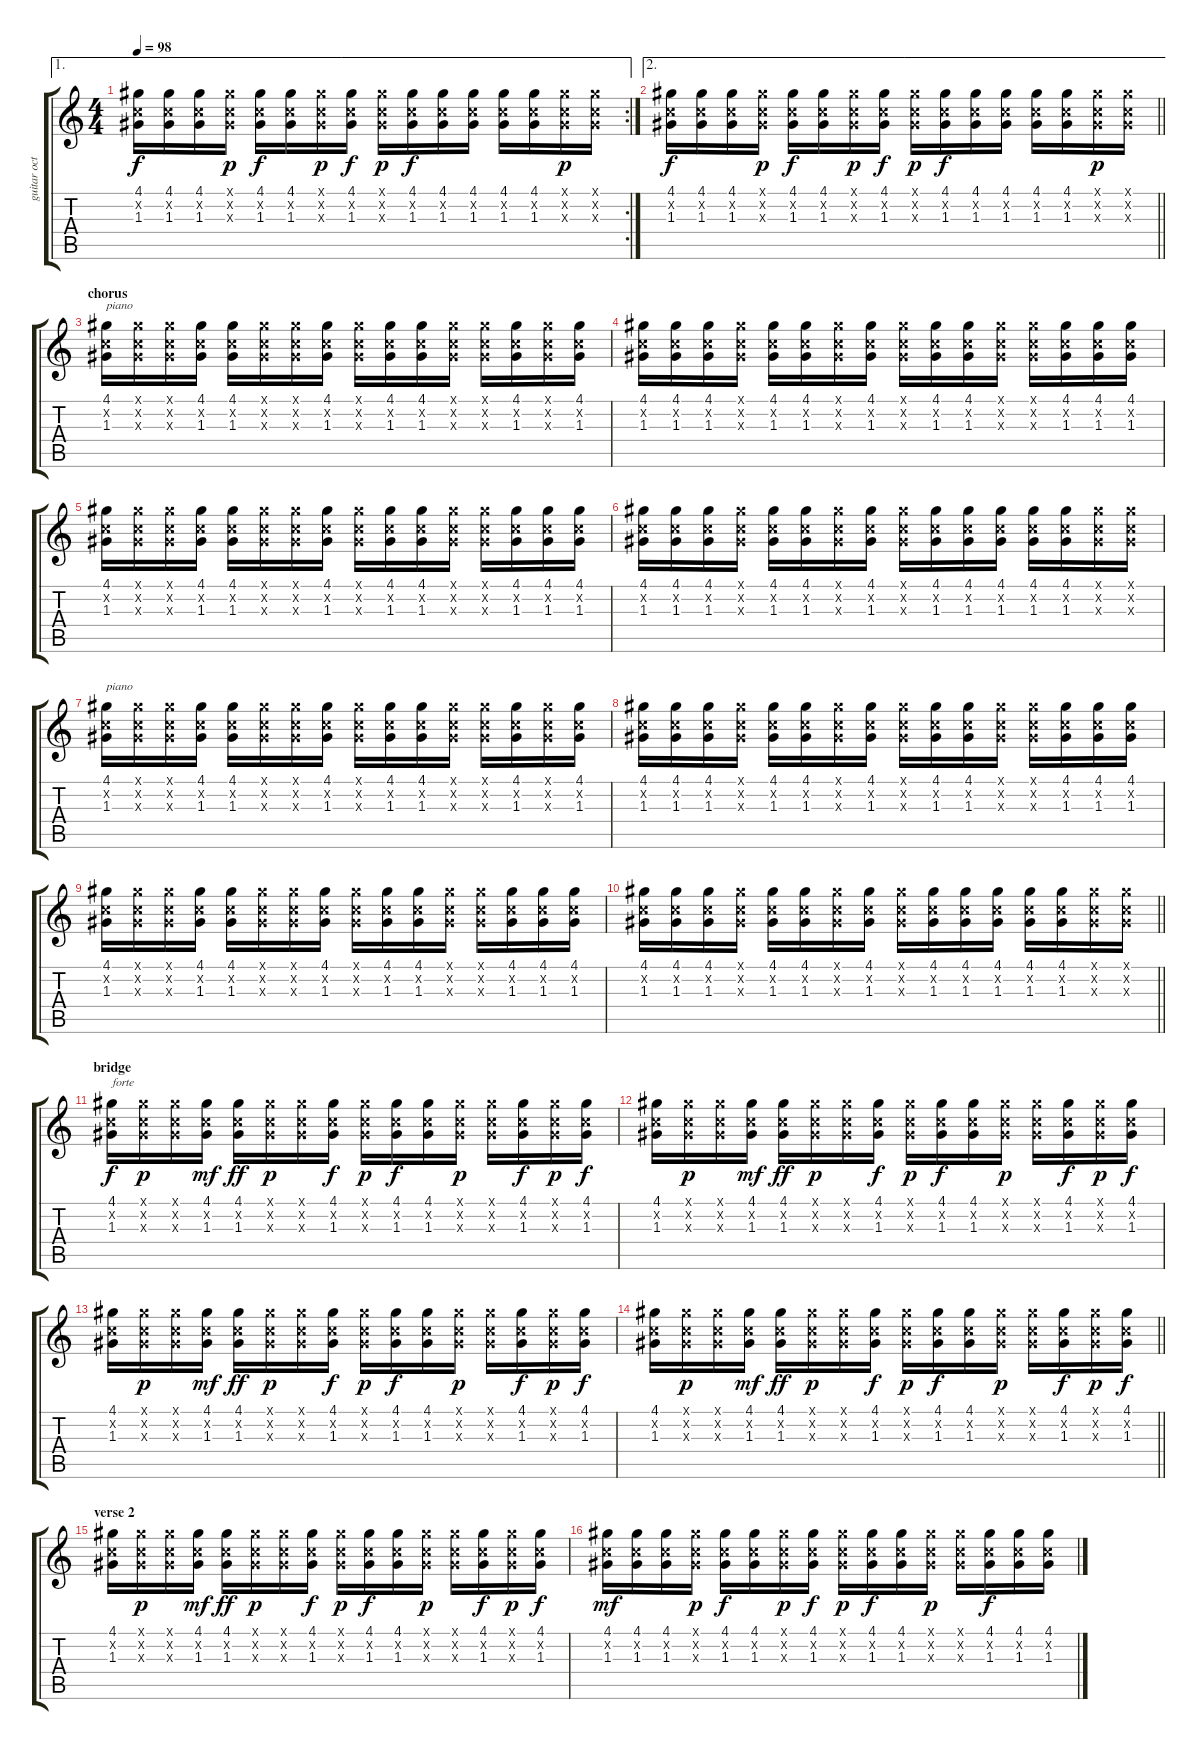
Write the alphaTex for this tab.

\track ("guitar octav" "guitar oct") {instrument electricguitarclean}
\staff {score tabs}
\tuning (E4 B3 G3 D3 A2 E2) {hide}
\ae 1
\rc 2
\ts (4 4)
\tempo 98
\clef g2
\ks c
(4.1 1.2{x} 1.3).16{dy f} (4.1 1.2{x} 1.3).16 (4.1 1.2{x} 1.3).16 (4.1{x} 1.2{x} 1.3{x}).16{dy p} (4.1 1.2{x} 1.3).16{dy f} (4.1 1.2{x} 1.3).16 (4.1{x} 1.2{x} 1.3{x}).16{dy p} (4.1 1.2{x} 1.3).16{dy f} (4.1{x} 1.2{x} 1.3{x}).16{dy p} (4.1 1.2{x} 1.3).16{dy f} (4.1 1.2{x} 1.3).16 (4.1 1.2{x} 1.3).16 (4.1 1.2{x} 1.3).16 (4.1 1.2{x} 1.3).16 (4.1{x} 1.2{x} 1.3{x}).16{dy p} (4.1{x} 1.2{x} 1.3{x}).16 |
\ae 2
\barLineRight lightlight
(4.1 1.2{x} 1.3).16{dy f} (4.1 1.2{x} 1.3).16 (4.1 1.2{x} 1.3).16 (4.1{x} 1.2{x} 1.3{x}).16{dy p} (4.1 1.2{x} 1.3).16{dy f} (4.1 1.2{x} 1.3).16 (4.1{x} 1.2{x} 1.3{x}).16{dy p} (4.1 1.2{x} 1.3).16{dy f} (4.1{x} 1.2{x} 1.3{x}).16{dy p} (4.1 1.2{x} 1.3).16{dy f} (4.1 1.2{x} 1.3).16 (4.1 1.2{x} 1.3).16 (4.1 1.2{x} 1.3).16 (4.1 1.2{x} 1.3).16 (4.1{x} 1.2{x} 1.3{x}).16{dy p} (4.1{x} 1.2{x} 1.3{x}).16 |
\section ("" "chorus")
(4.1 1.2{x} 1.3).16{txt "piano"} (4.1{x} 1.2{x} 1.3{x}).16 (4.1{x} 1.2{x} 1.3{x}).16 (4.1 1.2{x} 1.3).16 (4.1 1.2{x} 1.3).16 (4.1{x} 1.2{x} 1.3{x}).16 (4.1{x} 1.2{x} 1.3{x}).16 (4.1 1.2{x} 1.3).16 (4.1{x} 1.2{x} 1.3{x}).16 (4.1 1.2{x} 1.3).16 (4.1 1.2{x} 1.3).16 (4.1{x} 1.2{x} 1.3{x}).16 (4.1{x} 1.2{x} 1.3{x}).16 (4.1 1.2{x} 1.3).16 (4.1{x} 1.2{x} 1.3{x}).16 (4.1 1.2{x} 1.3).16 |
(4.1 1.2{x} 1.3).16 (4.1 1.2{x} 1.3).16 (4.1 1.2{x} 1.3).16 (4.1{x} 1.2{x} 1.3{x}).16 (4.1 1.2{x} 1.3).16 (4.1 1.2{x} 1.3).16 (4.1{x} 1.2{x} 1.3{x}).16 (4.1 1.2{x} 1.3).16 (4.1{x} 1.2{x} 1.3{x}).16 (4.1 1.2{x} 1.3).16 (4.1 1.2{x} 1.3).16 (4.1{x} 1.2{x} 1.3{x}).16 (4.1{x} 1.2{x} 1.3{x}).16 (4.1 1.2{x} 1.3).16 (4.1 1.2{x} 1.3).16 (4.1 1.2{x} 1.3).16 |
(4.1 1.2{x} 1.3).16 (4.1{x} 1.2{x} 1.3{x}).16 (4.1{x} 1.2{x} 1.3{x}).16 (4.1 1.2{x} 1.3).16 (4.1 1.2{x} 1.3).16 (4.1{x} 1.2{x} 1.3{x}).16 (4.1{x} 1.2{x} 1.3{x}).16 (4.1 1.2{x} 1.3).16 (4.1{x} 1.2{x} 1.3{x}).16 (4.1 1.2{x} 1.3).16 (4.1 1.2{x} 1.3).16 (4.1{x} 1.2{x} 1.3{x}).16 (4.1{x} 1.2{x} 1.3{x}).16 (4.1 1.2{x} 1.3).16 (4.1 1.2{x} 1.3).16 (4.1 1.2{x} 1.3).16 |
(4.1 1.2{x} 1.3).16 (4.1 1.2{x} 1.3).16 (4.1 1.2{x} 1.3).16 (4.1{x} 1.2{x} 1.3{x}).16 (4.1 1.2{x} 1.3).16 (4.1 1.2{x} 1.3).16 (4.1{x} 1.2{x} 1.3{x}).16 (4.1 1.2{x} 1.3).16 (4.1{x} 1.2{x} 1.3{x}).16 (4.1 1.2{x} 1.3).16 (4.1 1.2{x} 1.3).16 (4.1 1.2{x} 1.3).16 (4.1 1.2{x} 1.3).16 (4.1 1.2{x} 1.3).16 (4.1{x} 1.2{x} 1.3{x}).16 (4.1{x} 1.2{x} 1.3{x}).16 |
(4.1 1.2{x} 1.3).16{txt "piano"} (4.1{x} 1.2{x} 1.3{x}).16 (4.1{x} 1.2{x} 1.3{x}).16 (4.1 1.2{x} 1.3).16 (4.1 1.2{x} 1.3).16 (4.1{x} 1.2{x} 1.3{x}).16 (4.1{x} 1.2{x} 1.3{x}).16 (4.1 1.2{x} 1.3).16 (4.1{x} 1.2{x} 1.3{x}).16 (4.1 1.2{x} 1.3).16 (4.1 1.2{x} 1.3).16 (4.1{x} 1.2{x} 1.3{x}).16 (4.1{x} 1.2{x} 1.3{x}).16 (4.1 1.2{x} 1.3).16 (4.1{x} 1.2{x} 1.3{x}).16 (4.1 1.2{x} 1.3).16 |
(4.1 1.2{x} 1.3).16 (4.1 1.2{x} 1.3).16 (4.1 1.2{x} 1.3).16 (4.1{x} 1.2{x} 1.3{x}).16 (4.1 1.2{x} 1.3).16 (4.1 1.2{x} 1.3).16 (4.1{x} 1.2{x} 1.3{x}).16 (4.1 1.2{x} 1.3).16 (4.1{x} 1.2{x} 1.3{x}).16 (4.1 1.2{x} 1.3).16 (4.1 1.2{x} 1.3).16 (4.1{x} 1.2{x} 1.3{x}).16 (4.1{x} 1.2{x} 1.3{x}).16 (4.1 1.2{x} 1.3).16 (4.1 1.2{x} 1.3).16 (4.1 1.2{x} 1.3).16 |
(4.1 1.2{x} 1.3).16 (4.1{x} 1.2{x} 1.3{x}).16 (4.1{x} 1.2{x} 1.3{x}).16 (4.1 1.2{x} 1.3).16 (4.1 1.2{x} 1.3).16 (4.1{x} 1.2{x} 1.3{x}).16 (4.1{x} 1.2{x} 1.3{x}).16 (4.1 1.2{x} 1.3).16 (4.1{x} 1.2{x} 1.3{x}).16 (4.1 1.2{x} 1.3).16 (4.1 1.2{x} 1.3).16 (4.1{x} 1.2{x} 1.3{x}).16 (4.1{x} 1.2{x} 1.3{x}).16 (4.1 1.2{x} 1.3).16 (4.1 1.2{x} 1.3).16 (4.1 1.2{x} 1.3).16 |
\barLineRight lightlight
(4.1 1.2{x} 1.3).16 (4.1 1.2{x} 1.3).16 (4.1 1.2{x} 1.3).16 (4.1{x} 1.2{x} 1.3{x}).16 (4.1 1.2{x} 1.3).16 (4.1 1.2{x} 1.3).16 (4.1{x} 1.2{x} 1.3{x}).16 (4.1 1.2{x} 1.3).16 (4.1{x} 1.2{x} 1.3{x}).16 (4.1 1.2{x} 1.3).16 (4.1 1.2{x} 1.3).16 (4.1 1.2{x} 1.3).16 (4.1 1.2{x} 1.3).16 (4.1 1.2{x} 1.3).16 (4.1{x} 1.2{x} 1.3{x}).16 (4.1{x} 1.2{x} 1.3{x}).16 |
\section ("" "bridge")
(4.1 1.2{x} 1.3).16{txt "forte" dy f} (4.1{x} 1.2{x} 1.3{x}).16{dy p} (4.1{x} 1.2{x} 1.3{x}).16 (4.1 1.2{x} 1.3).16{dy mf} (4.1 1.2{x} 1.3).16{dy ff} (4.1{x} 1.2{x} 1.3{x}).16{dy p} (4.1{x} 1.2{x} 1.3{x}).16 (4.1 1.2{x} 1.3).16{dy f} (4.1{x} 1.2{x} 1.3{x}).16{dy p} (4.1 1.2{x} 1.3).16{dy f} (4.1 1.2{x} 1.3).16 (4.1{x} 1.2{x} 1.3{x}).16{dy p} (4.1{x} 1.2{x} 1.3{x}).16 (4.1 1.2{x} 1.3).16{dy f} (4.1{x} 1.2{x} 1.3{x}).16{dy p} (4.1 1.2{x} 1.3).16{dy f} |
(4.1 1.2{x} 1.3).16 (4.1{x} 1.2{x} 1.3{x}).16{dy p} (4.1{x} 1.2{x} 1.3{x}).16 (4.1 1.2{x} 1.3).16{dy mf} (4.1 1.2{x} 1.3).16{dy ff} (4.1{x} 1.2{x} 1.3{x}).16{dy p} (4.1{x} 1.2{x} 1.3{x}).16 (4.1 1.2{x} 1.3).16{dy f} (4.1{x} 1.2{x} 1.3{x}).16{dy p} (4.1 1.2{x} 1.3).16{dy f} (4.1 1.2{x} 1.3).16 (4.1{x} 1.2{x} 1.3{x}).16{dy p} (4.1{x} 1.2{x} 1.3{x}).16 (4.1 1.2{x} 1.3).16{dy f} (4.1{x} 1.2{x} 1.3{x}).16{dy p} (4.1 1.2{x} 1.3).16{dy f} |
(4.1 1.2{x} 1.3).16 (4.1{x} 1.2{x} 1.3{x}).16{dy p} (4.1{x} 1.2{x} 1.3{x}).16 (4.1 1.2{x} 1.3).16{dy mf} (4.1 1.2{x} 1.3).16{dy ff} (4.1{x} 1.2{x} 1.3{x}).16{dy p} (4.1{x} 1.2{x} 1.3{x}).16 (4.1 1.2{x} 1.3).16{dy f} (4.1{x} 1.2{x} 1.3{x}).16{dy p} (4.1 1.2{x} 1.3).16{dy f} (4.1 1.2{x} 1.3).16 (4.1{x} 1.2{x} 1.3{x}).16{dy p} (4.1{x} 1.2{x} 1.3{x}).16 (4.1 1.2{x} 1.3).16{dy f} (4.1{x} 1.2{x} 1.3{x}).16{dy p} (4.1 1.2{x} 1.3).16{dy f} |
\barLineRight lightlight
(4.1 1.2{x} 1.3).16 (4.1{x} 1.2{x} 1.3{x}).16{dy p} (4.1{x} 1.2{x} 1.3{x}).16 (4.1 1.2{x} 1.3).16{dy mf} (4.1 1.2{x} 1.3).16{dy ff} (4.1{x} 1.2{x} 1.3{x}).16{dy p} (4.1{x} 1.2{x} 1.3{x}).16 (4.1 1.2{x} 1.3).16{dy f} (4.1{x} 1.2{x} 1.3{x}).16{dy p} (4.1 1.2{x} 1.3).16{dy f} (4.1 1.2{x} 1.3).16 (4.1{x} 1.2{x} 1.3{x}).16{dy p} (4.1{x} 1.2{x} 1.3{x}).16 (4.1 1.2{x} 1.3).16{dy f} (4.1{x} 1.2{x} 1.3{x}).16{dy p} (4.1 1.2{x} 1.3).16{dy f} |
\section ("" "verse 2")
(4.1 1.2{x} 1.3).16 (4.1{x} 1.2{x} 1.3{x}).16{dy p} (4.1{x} 1.2{x} 1.3{x}).16 (4.1 1.2{x} 1.3).16{dy mf} (4.1 1.2{x} 1.3).16{dy ff} (4.1{x} 1.2{x} 1.3{x}).16{dy p} (4.1{x} 1.2{x} 1.3{x}).16 (4.1 1.2{x} 1.3).16{dy f} (4.1{x} 1.2{x} 1.3{x}).16{dy p} (4.1 1.2{x} 1.3).16{dy f} (4.1 1.2{x} 1.3).16 (4.1{x} 1.2{x} 1.3{x}).16{dy p} (4.1{x} 1.2{x} 1.3{x}).16 (4.1 1.2{x} 1.3).16{dy f} (4.1{x} 1.2{x} 1.3{x}).16{dy p} (4.1 1.2{x} 1.3).16{dy f} |
(4.1 1.2{x} 1.3).16{dy mf} (4.1 1.2{x} 1.3).16 (4.1 1.2{x} 1.3).16 (4.1{x} 1.2{x} 1.3{x}).16{dy p} (4.1 1.2{x} 1.3).16{dy f} (4.1 1.2{x} 1.3).16 (4.1{x} 1.2{x} 1.3{x}).16{dy p} (4.1 1.2{x} 1.3).16{dy f} (4.1{x} 1.2{x} 1.3{x}).16{dy p} (4.1 1.2{x} 1.3).16{dy f} (4.1 1.2{x} 1.3).16 (4.1{x} 1.2{x} 1.3{x}).16{dy p} (4.1{x} 1.2{x} 1.3{x}).16 (4.1 1.2{x} 1.3).16{dy f} (4.1 1.2{x} 1.3).16 (4.1 1.2{x} 1.3).16
